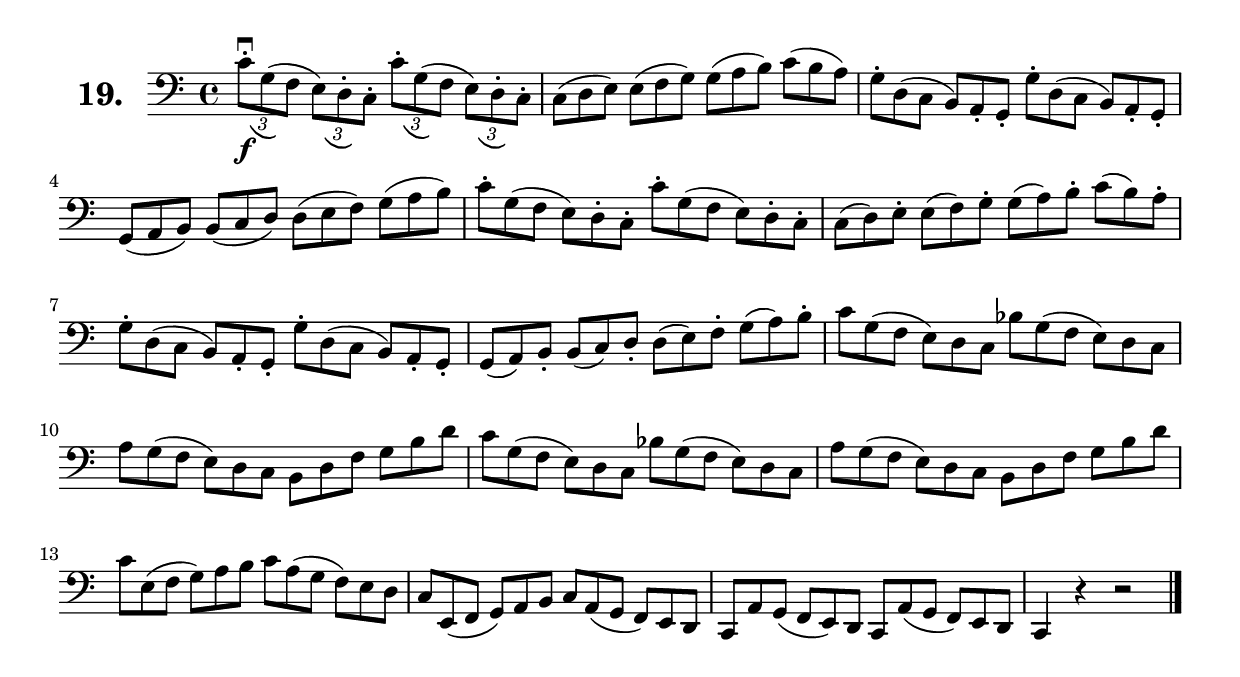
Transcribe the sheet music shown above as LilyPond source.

\version "2.18.2"

\include "../global-files/tuplet-bow.ily"

\score {
  \new StaffGroup = "" \with {
        instrumentName = \markup { \bold \huge { \larger "19." }}
      }
  <<
    \new Staff = "celloI" \with { midiInstrument = #"cello" }

    \relative c' {
      \clef bass
      \key c \major
      \time 4/4

      \tuplet 3/2 4 {
        c8\downbow\f-. g( f e) d-. c-. c'-. g( f e) d-. c-. | %01
  
        \omit TupletNumber
        \override TupletBracket.stencil = ##f
        c( d e) e( f g) g( a b) c( b a)                     | %02
        g-. d( c b) a-. g-. g'-. d( c b) a-. g-.            | %03
        g( a b) b( c d) d( e f) g( a b)                     | %04
        c-. g( f e) d-. c-. c'-. g( f e) d-. c-.            | %05
        c( d) e-. e( f) g-. g( a) b-. c( b) a-.             | %06
        g-. d( c b) a-. g-. g'-. d( c b) a-. g-.            | %07
        g( a) b-. b( c) d-. d( e) f-. g( a) b-.             | %08
        c g( f e) d c bes' g( f e) d c                      | %09
        a' g( f e) d c b d f g b d                          | %10
        c g( f e) d c bes' g( f e) d c                      | %11
        a' g( f e) d c b d f g b d                          | %12
        c e,( f g) a b c a( g f) e d                        | %13
        c e,( f g) a b c a( g f) e d                        | %14
        c a' g( f e) d c a'( g f) e d                       | %15
      }
      c4 r r2 \bar "|."                                     | %16
    }
  >>
  \layout {
    \printTupletBow
  }
  \midi {}
  \header {
    composer = "Sebastian Lee"
    %opus = "Op. 70"
  }
}
